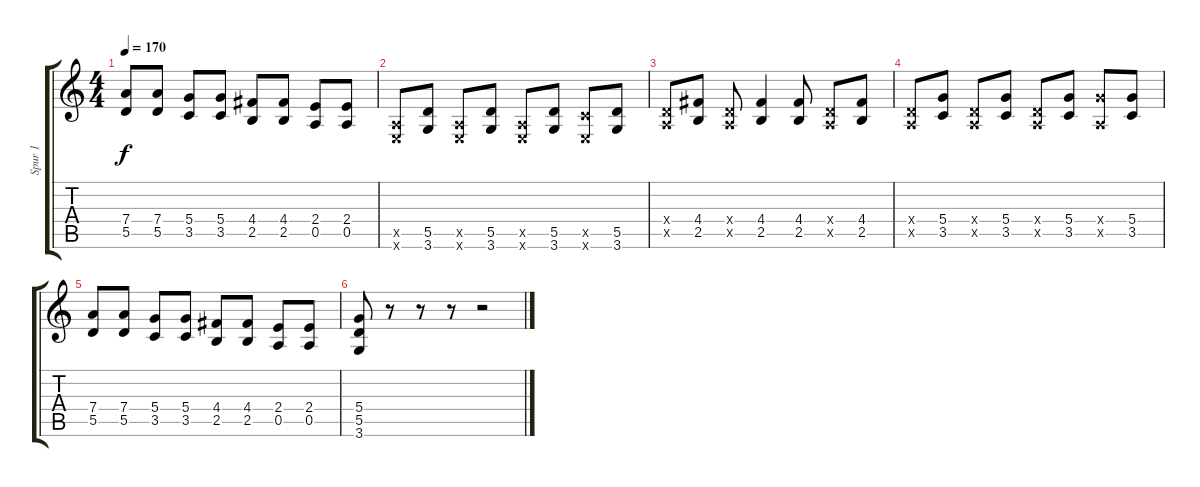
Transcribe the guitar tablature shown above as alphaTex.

\track ("Spur 1" "Spur 1") {instrument overdrivenguitar}
\staff {score tabs}
\tuning (E4 B3 G3 D3 A2 E2) {hide}
\ts (4 4)
\tempo 170
\clef g2
\ks c
(7.4 5.5).8{dy f} (7.4 5.5).8 (5.4 3.5).8 (5.4 3.5).8 (4.4 2.5).8 (4.4 2.5).8 (2.4 0.5).8 (2.4 0.5).8 |
(0.5{x} 0.6{x}).8 (5.5 3.6).8 (0.5{x} 0.6{x}).8 (5.5 3.6).8 (0.5{x} 0.6{x}).8 (5.5 3.6).8 (3.5{x} 0.6{x}).8 (5.5 3.6).8 |
(0.4{x} 0.5{x}).8 (4.4 2.5).8 (0.4{x} 0.5{x}).8 (4.4 2.5).4 (4.4 2.5).8 (0.4{x} 0.5{x}).8 (4.4 2.5).8 |
(0.4{x} 0.5{x}).8 (5.4 3.5).8 (0.4{x} 0.5{x}).8 (5.4 3.5).8 (0.4{x} 0.5{x}).8 (5.4 3.5).8 (5.4{x} 0.5{x}).8 (5.4 3.5).8 |
(7.4 5.5).8 (7.4 5.5).8 (5.4 3.5).8 (5.4 3.5).8 (4.4 2.5).8 (4.4 2.5).8 (2.4 0.5).8 (2.4 0.5).8 |
(5.4 5.5 3.6).8 r.8 r.8 r.8 r.2
